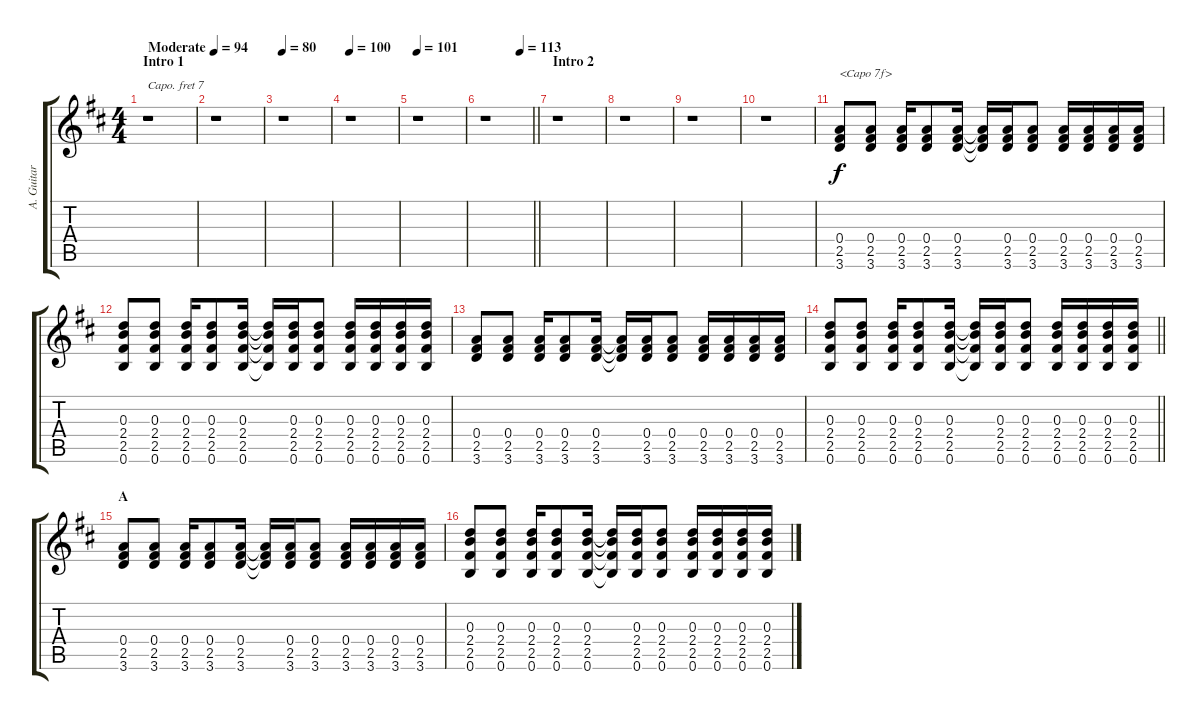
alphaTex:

\track ("A. Guitar I" "A. Guitar ") {instrument acousticguitarsteel}
\staff {score tabs}
\capo 7
\tuning (E4 B3 G3 D3 A2 E2) {hide}
\ts (4 4)
\section ("" "Intro 1")
\tempo (94 "Moderate")
\clef g2
\ks d
r.1{dy f instrument acousticguitarsteel} |
r.1 |
\tempo 80
r.1 |
\tempo 100
r.1 |
\tempo 101
r.1 |
\tempo (113 0.75)
\barLineRight lightlight
r.1 |
\section ("" "Intro 2")
r.1 |
r.1 |
r.1 |
r.1 |
(0.4 2.5 3.6).8{txt "<Capo 7f>"} (0.4 2.5 3.6).8 (0.4 2.5 3.6).16 (0.4 2.5 3.6).8 (0.4 2.5 3.6).16 (0.4{t} 2.5{t} 3.6{t}).16 (0.4 2.5 3.6).16 (0.4 2.5 3.6).8 (0.4 2.5 3.6).16 (0.4 2.5 3.6).16 (0.4 2.5 3.6).16 (0.4 2.5 3.6).16 |
(0.3 2.4 2.5 0.6).8 (0.3 2.4 2.5 0.6).8 (0.3 2.4 2.5 0.6).16 (0.3 2.4 2.5 0.6).8 (0.3 2.4 2.5 0.6).16 (0.3{t} 2.4{t} 2.5{t} 0.6{t}).16 (0.3 2.4 2.5 0.6).16 (0.3 2.4 2.5 0.6).8 (0.3 2.4 2.5 0.6).16 (0.3 2.4 2.5 0.6).16 (0.3 2.4 2.5 0.6).16 (0.3 2.4 2.5 0.6).16 |
(0.4 2.5 3.6).8 (0.4 2.5 3.6).8 (0.4 2.5 3.6).16 (0.4 2.5 3.6).8 (0.4 2.5 3.6).16 (0.4{t} 2.5{t} 3.6{t}).16 (0.4 2.5 3.6).16 (0.4 2.5 3.6).8 (0.4 2.5 3.6).16 (0.4 2.5 3.6).16 (0.4 2.5 3.6).16 (0.4 2.5 3.6).16 |
\barLineRight lightlight
(0.3 2.4 2.5 0.6).8 (0.3 2.4 2.5 0.6).8 (0.3 2.4 2.5 0.6).16 (0.3 2.4 2.5 0.6).8 (0.3 2.4 2.5 0.6).16 (0.3{t} 2.4{t} 2.5{t} 0.6{t}).16 (0.3 2.4 2.5 0.6).16 (0.3 2.4 2.5 0.6).8 (0.3 2.4 2.5 0.6).16 (0.3 2.4 2.5 0.6).16 (0.3 2.4 2.5 0.6).16 (0.3 2.4 2.5 0.6).16 |
\section ("" "A")
(0.4 2.5 3.6).8 (0.4 2.5 3.6).8 (0.4 2.5 3.6).16 (0.4 2.5 3.6).8 (0.4 2.5 3.6).16 (0.4{t} 2.5{t} 3.6{t}).16 (0.4 2.5 3.6).16 (0.4 2.5 3.6).8 (0.4 2.5 3.6).16 (0.4 2.5 3.6).16 (0.4 2.5 3.6).16 (0.4 2.5 3.6).16 |
(0.3 2.4 2.5 0.6).8 (0.3 2.4 2.5 0.6).8 (0.3 2.4 2.5 0.6).16 (0.3 2.4 2.5 0.6).8 (0.3 2.4 2.5 0.6).16 (0.3{t} 2.4{t} 2.5{t} 0.6{t}).16 (0.3 2.4 2.5 0.6).16 (0.3 2.4 2.5 0.6).8 (0.3 2.4 2.5 0.6).16 (0.3 2.4 2.5 0.6).16 (0.3 2.4 2.5 0.6).16 (0.3 2.4 2.5 0.6).16
